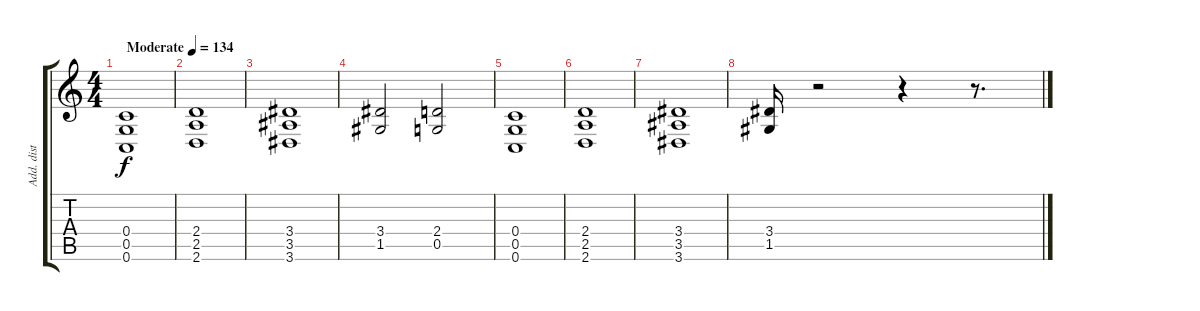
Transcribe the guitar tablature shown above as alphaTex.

\track ("Add. dist guitar" "Add. dist ") {instrument overdrivenguitar}
\staff {score tabs}
\tuning (D4 A3 F3 C3 G2 C2) {hide}
\ts (4 4)
\tempo (134 "Moderate")
\clef g2
\ks c
(0.4 0.5 0.6).1{dy f instrument overdrivenguitar} |
(2.4 2.5 2.6).1 |
(3.4 3.5 3.6).1 |
(3.4 1.5).2 (2.4 0.5).2 |
(0.4 0.5 0.6).1 |
(2.4 2.5 2.6).1 |
(3.4 3.5 3.6).1 |
(3.4 1.5).16 r.2 r.4 r.8{d}
